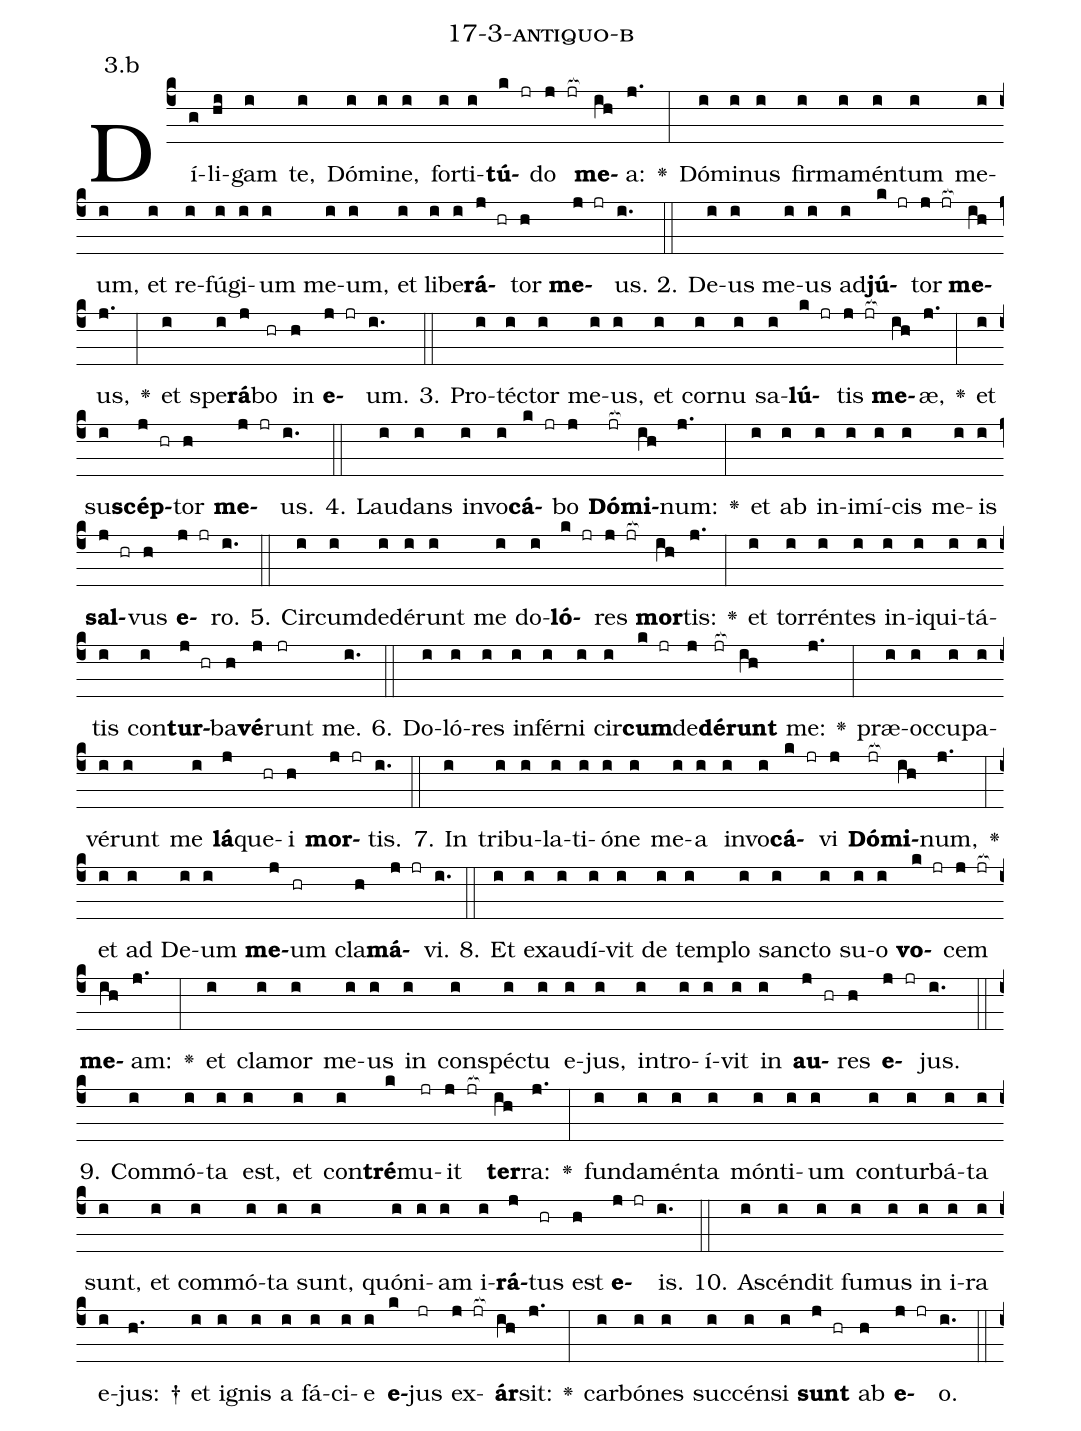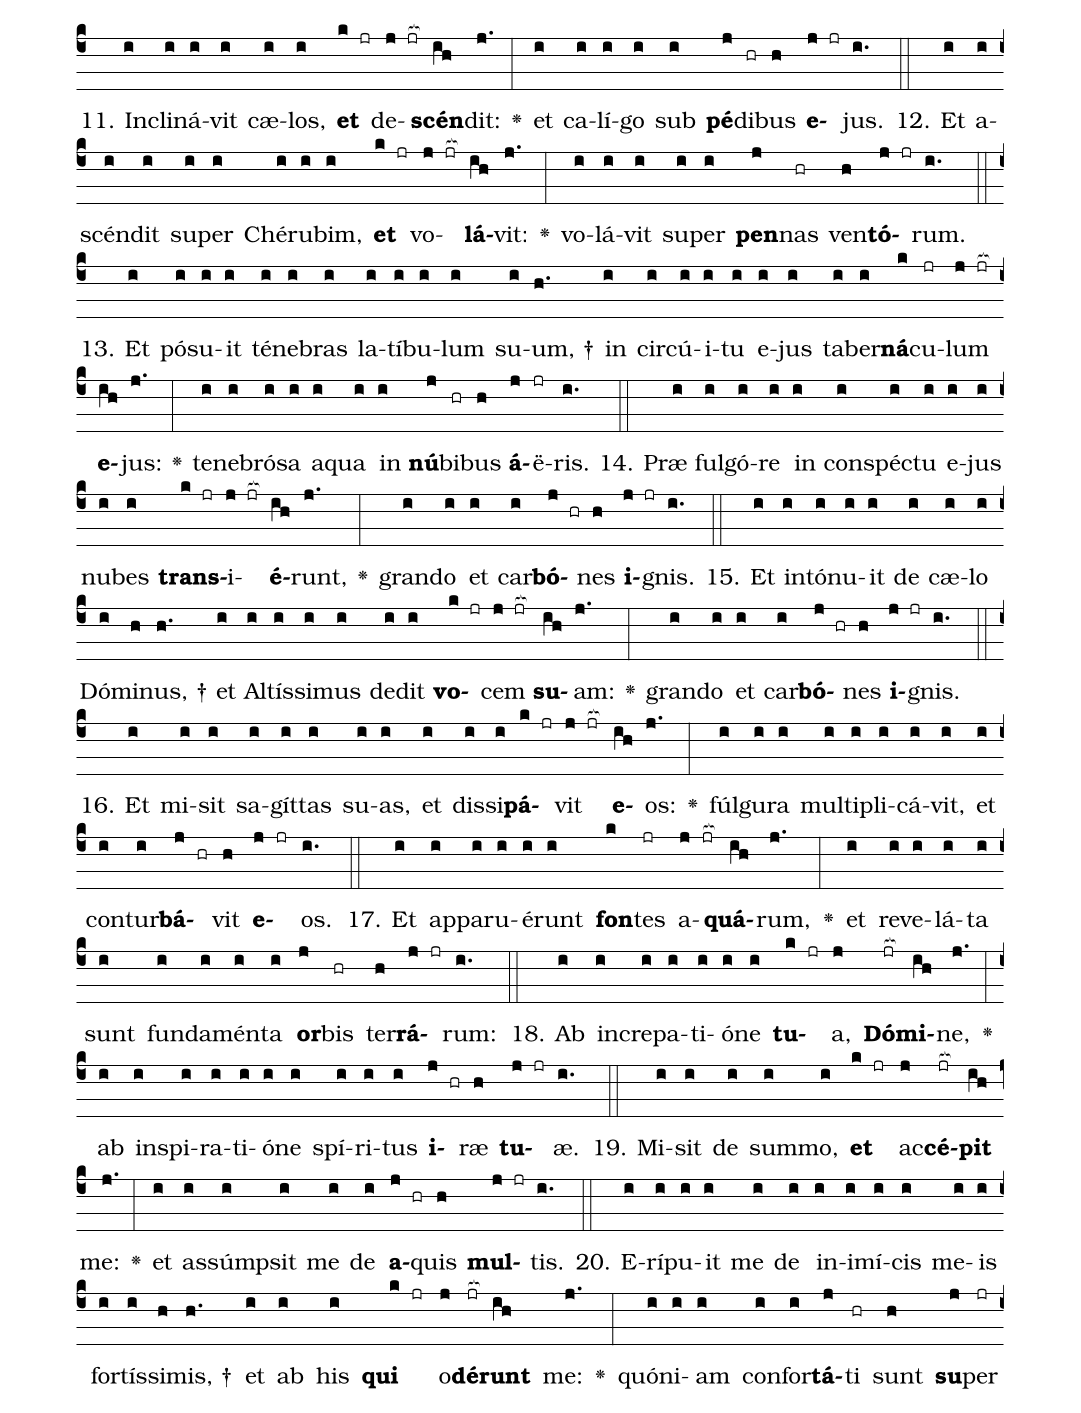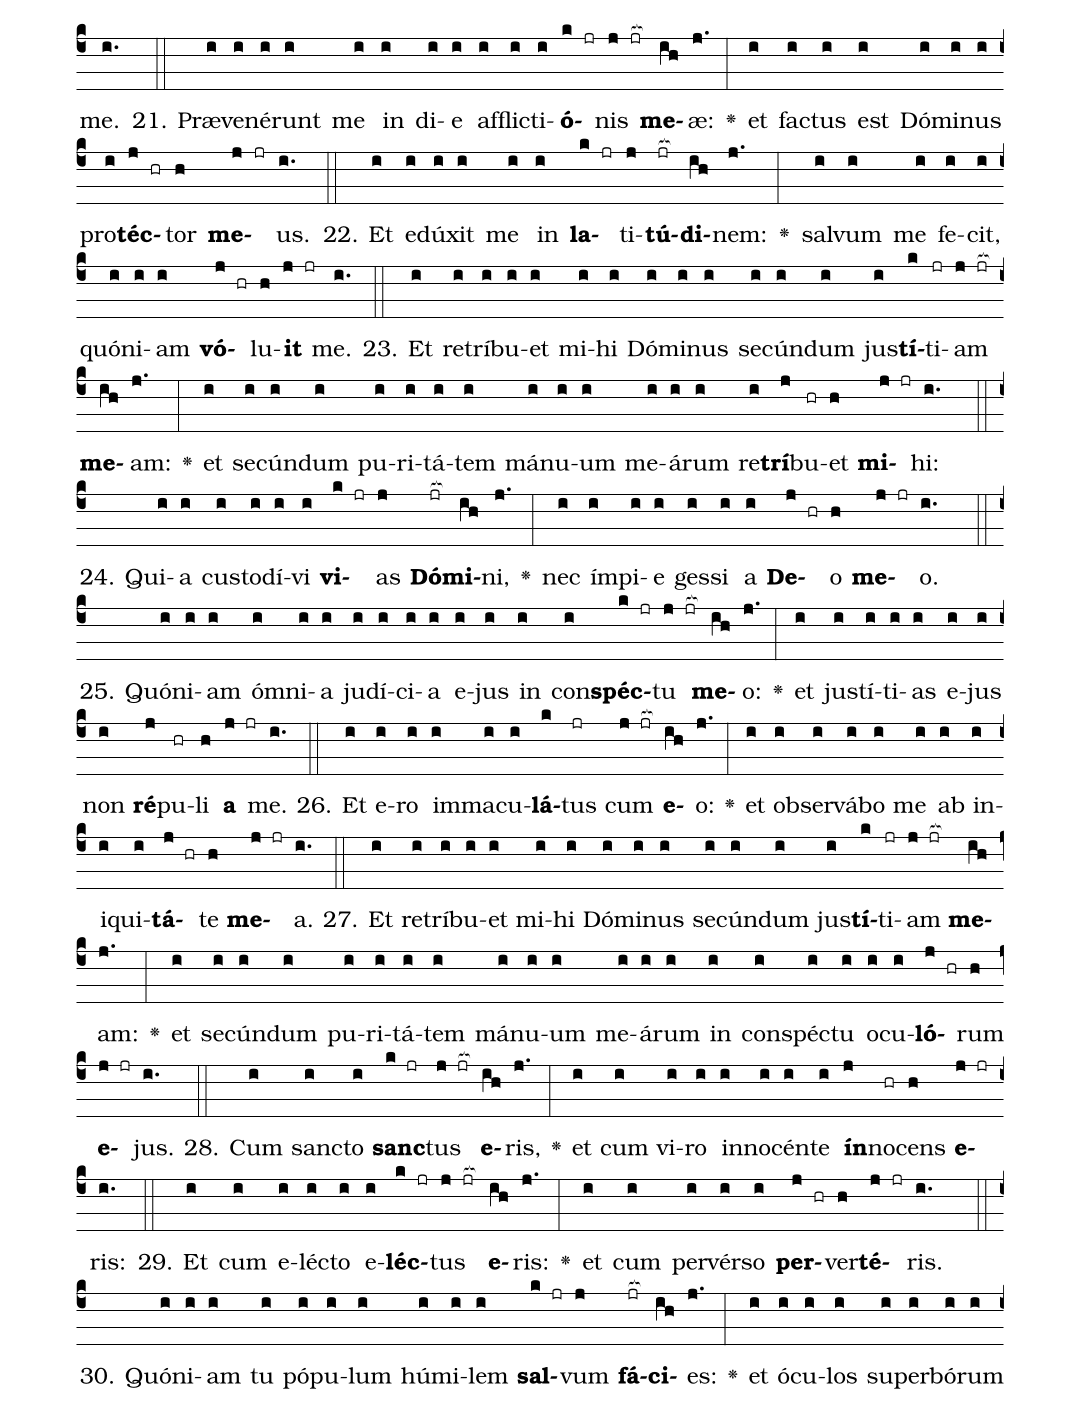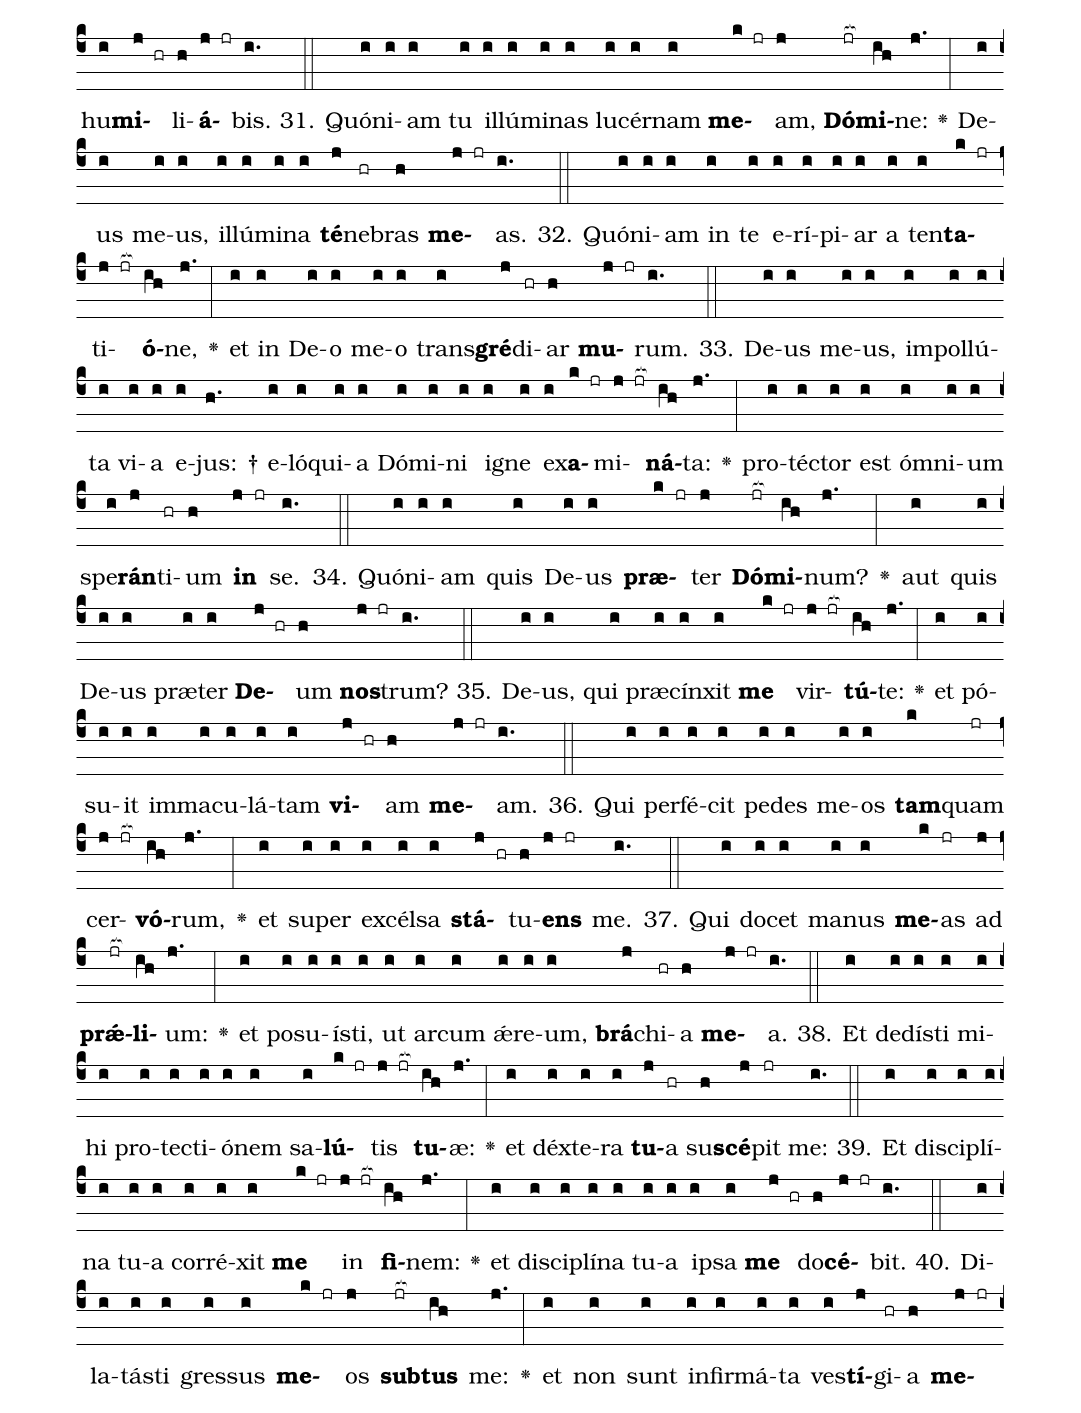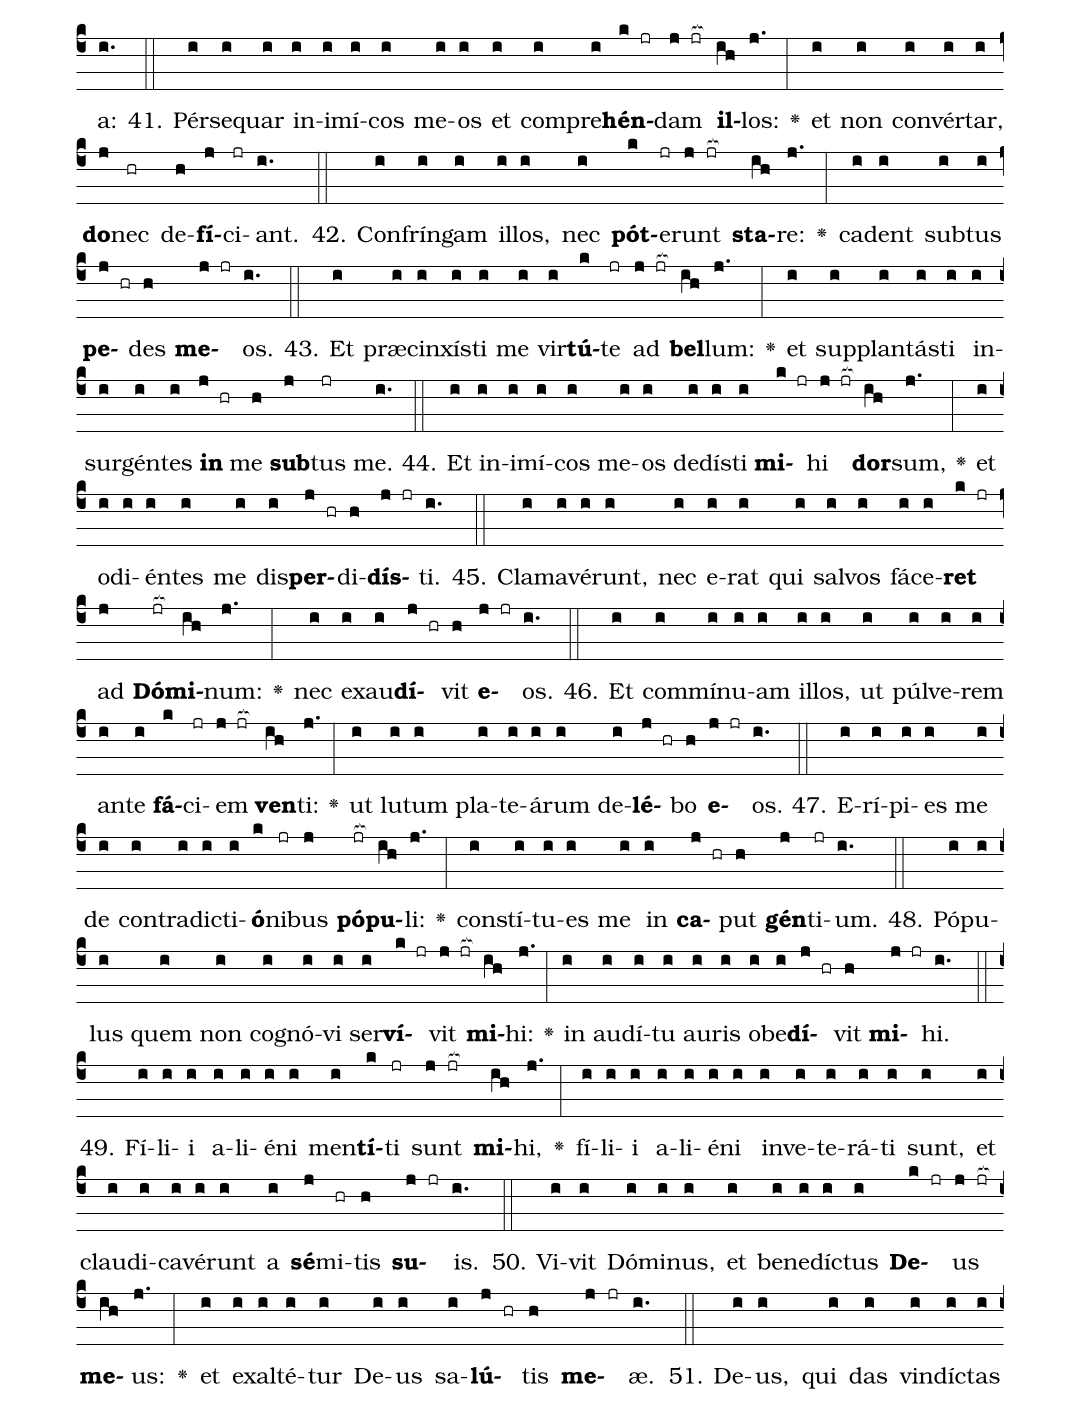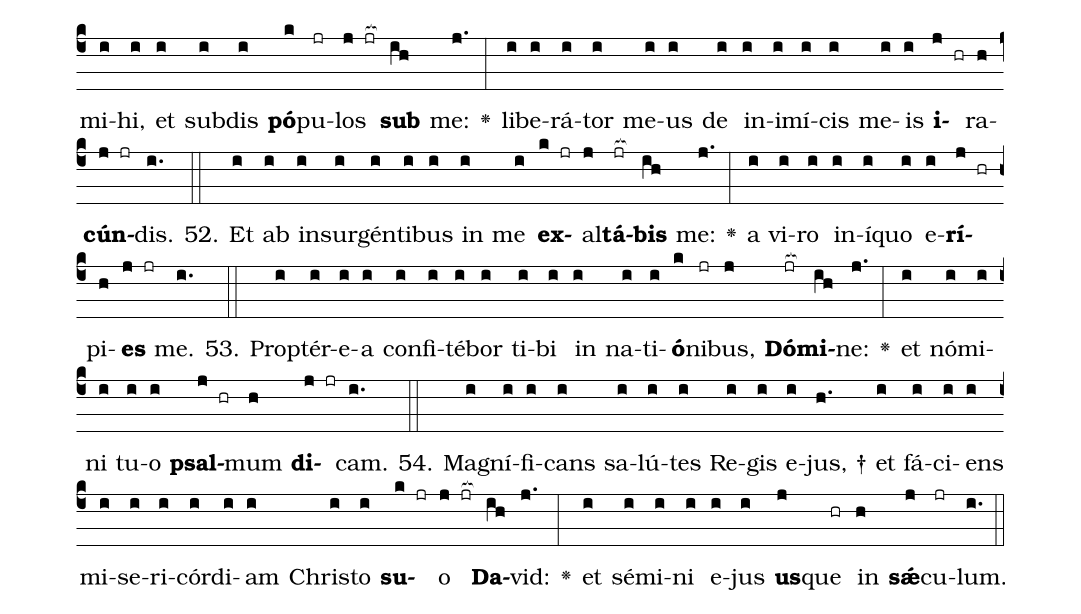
name: 17-3-antiquo-b;
annotation: 3.b;
%%
(c4)Dí(g)li(hi)gam(i) te,(i) Dó(i)mi(i)ne,(i) for(i)ti(i)<b>tú</b>(k jr)do(j jr[ocb:1{]) <b>me</b>(ih[ocb:0}])a:(j.) <v>\greheightstar</v>(:) Dó(i)mi(i)nus(i) fir(i)ma(i)mén(i)tum(i) me(i)um,(i) et(i) re(i)fú(i)gi(i)um(i) me(i)um,(i) et(i) li(i)be(i)<b>rá</b>(j hr)tor(h) <b>me</b>(j jr)us.(i.) (::)
2. De(i)us(i) me(i)us(i) ad(i)<b>jú</b>(k jr)tor(j jr[ocb:1{]) <b>me</b>(ih[ocb:0}])us,(j.) <v>\greheightstar</v>(:) et(i) spe(i)<b>rá</b>(j)bo(hr) in(h) <b>e</b>(j jr)um.(i.) (::)
3. Pro(i)téc(i)tor(i) me(i)us,(i) et(i) cor(i)nu(i) sa(i)<b>lú</b>(k jr)tis(j jr[ocb:1{]) <b>me</b>(ih[ocb:0}])æ,(j.) <v>\greheightstar</v>(:) et(i) su(i)<b>scép</b>(j hr)tor(h) <b>me</b>(j jr)us.(i.) (::)
4. Lau(i)dans(i) in(i)vo(i)<b>cá</b>(k jr)bo(j) <b>Dó</b>(jr[ocb:1{])<b>mi</b>(ih[ocb:0}])num:(j.) <v>\greheightstar</v>(:) et(i) ab(i) in(i)i(i)mí(i)cis(i) me(i)is(i) <b>sal</b>(j hr)vus(h) <b>e</b>(j jr)ro.(i.) (::)
5. Cir(i)cum(i)de(i)dé(i)runt(i) me(i) do(i)<b>ló</b>(k jr)res(j jr[ocb:1{]) <b>mor</b>(ih[ocb:0}])tis:(j.) <v>\greheightstar</v>(:) et(i) tor(i)rén(i)tes(i) in(i)i(i)qui(i)tá(i)tis(i) con(i)<b>tur</b>(j hr)ba(h)<b>vé</b>(j)runt(jr) me.(i.) (::)
6. Do(i)ló(i)res(i) in(i)fér(i)ni(i) cir(i)<b>cum</b>(k jr)de(j)<b>dé</b>(jr[ocb:1{])<b>runt</b>(ih[ocb:0}]) me:(j.) <v>\greheightstar</v>(:) præ(i)oc(i)cu(i)pa(i)vé(i)runt(i) me(i) <b>lá</b>(j)que(hr)i(h) <b>mor</b>(j jr)tis.(i.) (::)
7. In(i) tri(i)bu(i)la(i)ti(i)ó(i)ne(i) me(i)a(i) in(i)vo(i)<b>cá</b>(k jr)vi(j) <b>Dó</b>(jr[ocb:1{])<b>mi</b>(ih[ocb:0}])num,(j.) <v>\greheightstar</v>(:) et(i) ad(i) De(i)um(i) <b>me</b>(j)um(hr) cla(h)<b>má</b>(j jr)vi.(i.) (::)
8. Et(i) ex(i)au(i)dí(i)vit(i) de(i) tem(i)plo(i) sanc(i)to(i) su(i)o(i) <b>vo</b>(k jr)cem(j jr[ocb:1{]) <b>me</b>(ih[ocb:0}])am:(j.) <v>\greheightstar</v>(:) et(i) cla(i)mor(i) me(i)us(i) in(i) con(i)spéc(i)tu(i) e(i)jus,(i) in(i)tro(i)í(i)vit(i) in(i) <b>au</b>(j hr)res(h) <b>e</b>(j jr)jus.(i.) (::)
9. Com(i)mó(i)ta(i) est,(i) et(i) con(i)<b>tré</b>(k)mu(jr)it(j jr[ocb:1{]) <b>ter</b>(ih[ocb:0}])ra:(j.) <v>\greheightstar</v>(:) fun(i)da(i)mén(i)ta(i) món(i)ti(i)um(i) con(i)tur(i)bá(i)ta(i) sunt,(i) et(i) com(i)mó(i)ta(i) sunt,(i) quón(i)i(i)am(i) i(i)<b>rá</b>(j)tus(hr) est(h) <b>e</b>(j jr)is.(i.) (::)
10. A(i)scén(i)dit(i) fu(i)mus(i) in(i) i(i)ra(i) e(i)jus: †(h.) et(i) i(i)gnis(i) a(i) fá(i)ci(i)e(i) <b>e</b>(k)jus(jr) ex(j jr[ocb:1{])<b>ár</b>(ih[ocb:0}])sit:(j.) <v>\greheightstar</v>(:) car(i)bó(i)nes(i) suc(i)cén(i)si(i) <b>sunt</b>(j hr) ab(h) <b>e</b>(j jr)o.(i.) (::)
11. In(i)cli(i)ná(i)vit(i) cæ(i)los,(i) <b>et</b>(k jr) de(j jr[ocb:1{])<b>scén</b>(ih[ocb:0}])dit:(j.) <v>\greheightstar</v>(:) et(i) ca(i)lí(i)go(i) sub(i) <b>pé</b>(j)di(hr)bus(h) <b>e</b>(j jr)jus.(i.) (::)
12. Et(i) a(i)scén(i)dit(i) su(i)per(i) Ché(i)ru(i)bim,(i) <b>et</b>(k jr) vo(j jr[ocb:1{])<b>lá</b>(ih[ocb:0}])vit:(j.) <v>\greheightstar</v>(:) vo(i)lá(i)vit(i) su(i)per(i) <b>pen</b>(j)nas(hr) ven(h)<b>tó</b>(j jr)rum.(i.) (::)
13. Et(i) pó(i)su(i)it(i) té(i)ne(i)bras(i) la(i)tí(i)bu(i)lum(i) su(i)um, †(h.) in(i) cir(i)cú(i)i(i)tu(i) e(i)jus(i) ta(i)ber(i)<b>ná</b>(k)cu(jr)lum(j jr[ocb:1{]) <b>e</b>(ih[ocb:0}])jus:(j.) <v>\greheightstar</v>(:) te(i)ne(i)bró(i)sa(i) a(i)qua(i) in(i) <b>nú</b>(j)bi(hr)bus(h) <b>á</b>(j)ë(jr)ris.(i.) (::)
14. Præ(i) ful(i)gó(i)re(i) in(i) con(i)spéc(i)tu(i) e(i)jus(i) nu(i)bes(i) <b>trans</b>(k jr)i(j jr[ocb:1{])<b>é</b>(ih[ocb:0}])runt,(j.) <v>\greheightstar</v>(:) gran(i)do(i) et(i) car(i)<b>bó</b>(j hr)nes(h) <b>i</b>(j jr)gnis.(i.) (::)
15. Et(i) in(i)tó(i)nu(i)it(i) de(i) cæ(i)lo(i) Dó(i)mi(h)nus, †(h.) et(i) Al(i)tís(i)si(i)mus(i) de(i)dit(i) <b>vo</b>(k jr)cem(j jr[ocb:1{]) <b>su</b>(ih[ocb:0}])am:(j.) <v>\greheightstar</v>(:) gran(i)do(i) et(i) car(i)<b>bó</b>(j hr)nes(h) <b>i</b>(j jr)gnis.(i.) (::)
16. Et(i) mi(i)sit(i) sa(i)gít(i)tas(i) su(i)as,(i) et(i) dis(i)si(i)<b>pá</b>(k jr)vit(j jr[ocb:1{]) <b>e</b>(ih[ocb:0}])os:(j.) <v>\greheightstar</v>(:) fúl(i)gu(i)ra(i) mul(i)ti(i)pli(i)cá(i)vit,(i) et(i) con(i)tur(i)<b>bá</b>(j hr)vit(h) <b>e</b>(j jr)os.(i.) (::)
17. Et(i) ap(i)pa(i)ru(i)é(i)runt(i) <b>fon</b>(k)tes(jr) a(j jr[ocb:1{])<b>quá</b>(ih[ocb:0}])rum,(j.) <v>\greheightstar</v>(:) et(i) re(i)ve(i)lá(i)ta(i) sunt(i) fun(i)da(i)mén(i)ta(i) <b>or</b>(j)bis(hr) ter(h)<b>rá</b>(j jr)rum:(i.) (::)
18. Ab(i) in(i)cre(i)pa(i)ti(i)ó(i)ne(i) <b>tu</b>(k jr)a,(j) <b>Dó</b>(jr[ocb:1{])<b>mi</b>(ih[ocb:0}])ne,(j.) <v>\greheightstar</v>(:) ab(i) in(i)spi(i)ra(i)ti(i)ó(i)ne(i) spí(i)ri(i)tus(i) <b>i</b>(j hr)ræ(h) <b>tu</b>(j jr)æ.(i.) (::)
19. Mi(i)sit(i) de(i) sum(i)mo,(i) <b>et</b>(k jr) ac(j)<b>cé</b>(jr[ocb:1{])<b>pit</b>(ih[ocb:0}]) me:(j.) <v>\greheightstar</v>(:) et(i) as(i)súmp(i)sit(i) me(i) de(i) <b>a</b>(j hr)quis(h) <b>mul</b>(j jr)tis.(i.) (::)
20. E(i)rí(i)pu(i)it(i) me(i) de(i) in(i)i(i)mí(i)cis(i) me(i)is(i) for(i)tís(i)si(h)mis, †(h.) et(i) ab(i) his(i) <b>qui</b>(k jr) o(j)<b>dé</b>(jr[ocb:1{])<b>runt</b>(ih[ocb:0}]) me:(j.) <v>\greheightstar</v>(:) quón(i)i(i)am(i) con(i)for(i)<b>tá</b>(j)ti(hr) sunt(h) <b>su</b>(j)per(jr) me.(i.) (::)
21. Præ(i)ve(i)né(i)runt(i) me(i) in(i) di(i)e(i) af(i)flic(i)ti(i)<b>ó</b>(k jr)nis(j jr[ocb:1{]) <b>me</b>(ih[ocb:0}])æ:(j.) <v>\greheightstar</v>(:) et(i) fac(i)tus(i) est(i) Dó(i)mi(i)nus(i) pro(i)<b>téc</b>(j hr)tor(h) <b>me</b>(j jr)us.(i.) (::)
22. Et(i) e(i)dú(i)xit(i) me(i) in(i) <b>la</b>(k jr)ti(j)<b>tú</b>(jr[ocb:1{])<b>di</b>(ih[ocb:0}])nem:(j.) <v>\greheightstar</v>(:) sal(i)vum(i) me(i) fe(i)cit,(i) quón(i)i(i)am(i) <b>vó</b>(j hr)lu(h)<b>it</b>(j jr) me.(i.) (::)
23. Et(i) re(i)trí(i)bu(i)et(i) mi(i)hi(i) Dó(i)mi(i)nus(i) se(i)cún(i)dum(i) jus(i)<b>tí</b>(k)ti(jr)am(j jr[ocb:1{]) <b>me</b>(ih[ocb:0}])am:(j.) <v>\greheightstar</v>(:) et(i) se(i)cún(i)dum(i) pu(i)ri(i)tá(i)tem(i) má(i)nu(i)um(i) me(i)á(i)rum(i) re(i)<b>trí</b>(j)bu(hr)et(h) <b>mi</b>(j jr)hi:(i.) (::)
24. Qui(i)a(i) cus(i)to(i)dí(i)vi(i) <b>vi</b>(k jr)as(j) <b>Dó</b>(jr[ocb:1{])<b>mi</b>(ih[ocb:0}])ni,(j.) <v>\greheightstar</v>(:) nec(i) ím(i)pi(i)e(i) ges(i)si(i) a(i) <b>De</b>(j hr)o(h) <b>me</b>(j jr)o.(i.) (::)
25. Quón(i)i(i)am(i) óm(i)ni(i)a(i) ju(i)dí(i)ci(i)a(i) e(i)jus(i) in(i) con(i)<b>spéc</b>(k jr)tu(j jr[ocb:1{]) <b>me</b>(ih[ocb:0}])o:(j.) <v>\greheightstar</v>(:) et(i) jus(i)tí(i)ti(i)as(i) e(i)jus(i) non(i) <b>ré</b>(j)pu(hr)li(h) <b>a</b>(j jr) me.(i.) (::)
26. Et(i) e(i)ro(i) im(i)ma(i)cu(i)<b>lá</b>(k)tus(jr) cum(j jr[ocb:1{]) <b>e</b>(ih[ocb:0}])o:(j.) <v>\greheightstar</v>(:) et(i) ob(i)ser(i)vá(i)bo(i) me(i) ab(i) in(i)i(i)qui(i)<b>tá</b>(j hr)te(h) <b>me</b>(j jr)a.(i.) (::)
27. Et(i) re(i)trí(i)bu(i)et(i) mi(i)hi(i) Dó(i)mi(i)nus(i) se(i)cún(i)dum(i) jus(i)<b>tí</b>(k)ti(jr)am(j jr[ocb:1{]) <b>me</b>(ih[ocb:0}])am:(j.) <v>\greheightstar</v>(:) et(i) se(i)cún(i)dum(i) pu(i)ri(i)tá(i)tem(i) má(i)nu(i)um(i) me(i)á(i)rum(i) in(i) con(i)spéc(i)tu(i) o(i)cu(i)<b>ló</b>(j hr)rum(h) <b>e</b>(j jr)jus.(i.) (::)
28. Cum(i) sanc(i)to(i) <b>sanc</b>(k jr)tus(j jr[ocb:1{]) <b>e</b>(ih[ocb:0}])ris,(j.) <v>\greheightstar</v>(:) et(i) cum(i) vi(i)ro(i) in(i)no(i)cén(i)te(i) <b>ín</b>(j)no(hr)cens(h) <b>e</b>(j jr)ris:(i.) (::)
29. Et(i) cum(i) e(i)léc(i)to(i) e(i)<b>léc</b>(k jr)tus(j jr[ocb:1{]) <b>e</b>(ih[ocb:0}])ris:(j.) <v>\greheightstar</v>(:) et(i) cum(i) per(i)vér(i)so(i) <b>per</b>(j hr)ver(h)<b>té</b>(j jr)ris.(i.) (::)
30. Quón(i)i(i)am(i) tu(i) pó(i)pu(i)lum(i) hú(i)mi(i)lem(i) <b>sal</b>(k jr)vum(j) <b>fá</b>(jr[ocb:1{])<b>ci</b>(ih[ocb:0}])es:(j.) <v>\greheightstar</v>(:) et(i) ó(i)cu(i)los(i) su(i)per(i)bó(i)rum(i) hu(i)<b>mi</b>(j hr)li(h)<b>á</b>(j jr)bis.(i.) (::)
31. Quón(i)i(i)am(i) tu(i) il(i)lú(i)mi(i)nas(i) lu(i)cér(i)nam(i) <b>me</b>(k jr)am,(j) <b>Dó</b>(jr[ocb:1{])<b>mi</b>(ih[ocb:0}])ne:(j.) <v>\greheightstar</v>(:) De(i)us(i) me(i)us,(i) il(i)lú(i)mi(i)na(i) <b>té</b>(j)ne(hr)bras(h) <b>me</b>(j jr)as.(i.) (::)
32. Quón(i)i(i)am(i) in(i) te(i) e(i)rí(i)pi(i)ar(i) a(i) ten(i)<b>ta</b>(k jr)ti(j jr[ocb:1{])<b>ó</b>(ih[ocb:0}])ne,(j.) <v>\greheightstar</v>(:) et(i) in(i) De(i)o(i) me(i)o(i) trans(i)<b>gré</b>(j)di(hr)ar(h) <b>mu</b>(j jr)rum.(i.) (::)
33. De(i)us(i) me(i)us,(i) im(i)pol(i)lú(i)ta(i) vi(i)a(i) e(i)jus: †(h.) e(i)ló(i)qui(i)a(i) Dó(i)mi(i)ni(i) i(i)gne(i) ex(i)<b>a</b>(k jr)mi(j jr[ocb:1{])<b>ná</b>(ih[ocb:0}])ta:(j.) <v>\greheightstar</v>(:) pro(i)téc(i)tor(i) est(i) óm(i)ni(i)um(i) spe(i)<b>rán</b>(j)ti(hr)um(h) <b>in</b>(j jr) se.(i.) (::)
34. Quón(i)i(i)am(i) quis(i) De(i)us(i) <b>præ</b>(k jr)ter(j) <b>Dó</b>(jr[ocb:1{])<b>mi</b>(ih[ocb:0}])num?(j.) <v>\greheightstar</v>(:) aut(i) quis(i) De(i)us(i) præ(i)ter(i) <b>De</b>(j hr)um(h) <b>nos</b>(j jr)trum?(i.) (::)
35. De(i)us,(i) qui(i) præ(i)cín(i)xit(i) <b>me</b>(k jr) vir(j jr[ocb:1{])<b>tú</b>(ih[ocb:0}])te:(j.) <v>\greheightstar</v>(:) et(i) pó(i)su(i)it(i) im(i)ma(i)cu(i)lá(i)tam(i) <b>vi</b>(j hr)am(h) <b>me</b>(j jr)am.(i.) (::)
36. Qui(i) per(i)fé(i)cit(i) pe(i)des(i) me(i)os(i) <b>tam</b>(k)quam(jr) cer(j jr[ocb:1{])<b>vó</b>(ih[ocb:0}])rum,(j.) <v>\greheightstar</v>(:) et(i) su(i)per(i) ex(i)cél(i)sa(i) <b>stá</b>(j hr)tu(h)<b>ens</b>(j jr) me.(i.) (::)
37. Qui(i) do(i)cet(i) ma(i)nus(i) <b>me</b>(k)as(jr) ad(j) <b>prǽ</b>(jr[ocb:1{])<b>li</b>(ih[ocb:0}])um:(j.) <v>\greheightstar</v>(:) et(i) po(i)su(i)ís(i)ti,(i) ut(i) ar(i)cum(i) ǽ(i)re(i)um,(i) <b>brá</b>(j)chi(hr)a(h) <b>me</b>(j jr)a.(i.) (::)
38. Et(i) de(i)dís(i)ti(i) mi(i)hi(i) pro(i)tec(i)ti(i)ó(i)nem(i) sa(i)<b>lú</b>(k jr)tis(j jr[ocb:1{]) <b>tu</b>(ih[ocb:0}])æ:(j.) <v>\greheightstar</v>(:) et(i) déx(i)te(i)ra(i) <b>tu</b>(j)a(hr) su(h)<b>scé</b>(j)pit(jr) me:(i.) (::)
39. Et(i) di(i)sci(i)plí(i)na(i) tu(i)a(i) cor(i)ré(i)xit(i) <b>me</b>(k jr) in(j jr[ocb:1{]) <b>fi</b>(ih[ocb:0}])nem:(j.) <v>\greheightstar</v>(:) et(i) di(i)sci(i)plí(i)na(i) tu(i)a(i) ip(i)sa(i) <b>me</b>(j hr) do(h)<b>cé</b>(j jr)bit.(i.) (::)
40. Di(i)la(i)tás(i)ti(i) gres(i)sus(i) <b>me</b>(k jr)os(j) <b>sub</b>(jr[ocb:1{])<b>tus</b>(ih[ocb:0}]) me:(j.) <v>\greheightstar</v>(:) et(i) non(i) sunt(i) in(i)fir(i)má(i)ta(i) ves(i)<b>tí</b>(j)gi(hr)a(h) <b>me</b>(j jr)a:(i.) (::)
41. Pér(i)se(i)quar(i) in(i)i(i)mí(i)cos(i) me(i)os(i) et(i) com(i)pre(i)<b>hén</b>(k jr)dam(j jr[ocb:1{]) <b>il</b>(ih[ocb:0}])los:(j.) <v>\greheightstar</v>(:) et(i) non(i) con(i)vér(i)tar,(i) <b>do</b>(j)nec(hr) de(h)<b>fí</b>(j)ci(jr)ant.(i.) (::)
42. Con(i)frín(i)gam(i) il(i)los,(i) nec(i) <b>pót</b>(k)e(jr)runt(j jr[ocb:1{]) <b>sta</b>(ih[ocb:0}])re:(j.) <v>\greheightstar</v>(:) ca(i)dent(i) sub(i)tus(i) <b>pe</b>(j hr)des(h) <b>me</b>(j jr)os.(i.) (::)
43. Et(i) præ(i)cin(i)xís(i)ti(i) me(i) vir(i)<b>tú</b>(k)te(jr) ad(j jr[ocb:1{]) <b>bel</b>(ih[ocb:0}])lum:(j.) <v>\greheightstar</v>(:) et(i) sup(i)plan(i)tás(i)ti(i) in(i)sur(i)gén(i)tes(i) <b>in</b>(j hr) me(h) <b>sub</b>(j)tus(jr) me.(i.) (::)
44. Et(i) in(i)i(i)mí(i)cos(i) me(i)os(i) de(i)dís(i)ti(i) <b>mi</b>(k jr)hi(j jr[ocb:1{]) <b>dor</b>(ih[ocb:0}])sum,(j.) <v>\greheightstar</v>(:) et(i) o(i)di(i)én(i)tes(i) me(i) dis(i)<b>per</b>(j hr)di(h)<b>dís</b>(j jr)ti.(i.) (::)
45. Cla(i)ma(i)vé(i)runt,(i) nec(i) e(i)rat(i) qui(i) sal(i)vos(i) fá(i)ce(i)<b>ret</b>(k jr) ad(j) <b>Dó</b>(jr[ocb:1{])<b>mi</b>(ih[ocb:0}])num:(j.) <v>\greheightstar</v>(:) nec(i) ex(i)au(i)<b>dí</b>(j hr)vit(h) <b>e</b>(j jr)os.(i.) (::)
46. Et(i) com(i)mí(i)nu(i)am(i) il(i)los,(i) ut(i) púl(i)ve(i)rem(i) an(i)te(i) <b>fá</b>(k)ci(jr)em(j jr[ocb:1{]) <b>ven</b>(ih[ocb:0}])ti:(j.) <v>\greheightstar</v>(:) ut(i) lu(i)tum(i) pla(i)te(i)á(i)rum(i) de(i)<b>lé</b>(j hr)bo(h) <b>e</b>(j jr)os.(i.) (::)
47. E(i)rí(i)pi(i)es(i) me(i) de(i) con(i)tra(i)dic(i)ti(i)<b>ó</b>(k)ni(jr)bus(j) <b>pó</b>(jr[ocb:1{])<b>pu</b>(ih[ocb:0}])li:(j.) <v>\greheightstar</v>(:) con(i)stí(i)tu(i)es(i) me(i) in(i) <b>ca</b>(j hr)put(h) <b>gén</b>(j)ti(jr)um.(i.) (::)
48. Pó(i)pu(i)lus(i) quem(i) non(i) co(i)gnó(i)vi(i) ser(i)<b>ví</b>(k jr)vit(j jr[ocb:1{]) <b>mi</b>(ih[ocb:0}])hi:(j.) <v>\greheightstar</v>(:) in(i) au(i)dí(i)tu(i) au(i)ris(i) ob(i)e(i)<b>dí</b>(j hr)vit(h) <b>mi</b>(j jr)hi.(i.) (::)
49. Fí(i)li(i)i(i) a(i)li(i)é(i)ni(i) men(i)<b>tí</b>(k)ti(jr) sunt(j jr[ocb:1{]) <b>mi</b>(ih[ocb:0}])hi,(j.) <v>\greheightstar</v>(:) fí(i)li(i)i(i) a(i)li(i)é(i)ni(i) in(i)ve(i)te(i)rá(i)ti(i) sunt,(i) et(i) clau(i)di(i)ca(i)vé(i)runt(i) a(i) <b>sé</b>(j)mi(hr)tis(h) <b>su</b>(j jr)is.(i.) (::)
50. Vi(i)vit(i) Dó(i)mi(i)nus,(i) et(i) be(i)ne(i)díc(i)tus(i) <b>De</b>(k jr)us(j jr[ocb:1{]) <b>me</b>(ih[ocb:0}])us:(j.) <v>\greheightstar</v>(:) et(i) ex(i)al(i)té(i)tur(i) De(i)us(i) sa(i)<b>lú</b>(j hr)tis(h) <b>me</b>(j jr)æ.(i.) (::)
51. De(i)us,(i) qui(i) das(i) vin(i)díc(i)tas(i) mi(i)hi,(i) et(i) sub(i)dis(i) <b>pó</b>(k)pu(jr)los(j jr[ocb:1{]) <b>sub</b>(ih[ocb:0}]) me:(j.) <v>\greheightstar</v>(:) li(i)be(i)rá(i)tor(i) me(i)us(i) de(i) in(i)i(i)mí(i)cis(i) me(i)is(i) <b>i</b>(j hr)ra(h)<b>cún</b>(j jr)dis.(i.) (::)
52. Et(i) ab(i) in(i)sur(i)gén(i)ti(i)bus(i) in(i) me(i) <b>ex</b>(k jr)al(j)<b>tá</b>(jr[ocb:1{])<b>bis</b>(ih[ocb:0}]) me:(j.) <v>\greheightstar</v>(:) a(i) vi(i)ro(i) in(i)í(i)quo(i) e(i)<b>rí</b>(j hr)pi(h)<b>es</b>(j jr) me.(i.) (::)
53. Prop(i)tér(i)e(i)a(i) con(i)fi(i)té(i)bor(i) ti(i)bi(i) in(i) na(i)ti(i)<b>ó</b>(k)ni(jr)bus,(j) <b>Dó</b>(jr[ocb:1{])<b>mi</b>(ih[ocb:0}])ne:(j.) <v>\greheightstar</v>(:) et(i) nó(i)mi(i)ni(i) tu(i)o(i) <b>psal</b>(j hr)mum(h) <b>di</b>(j jr)cam.(i.) (::)
54. Ma(i)gní(i)fi(i)cans(i) sa(i)lú(i)tes(i) Re(i)gis(i) e(i)jus, †(h.) et(i) fá(i)ci(i)ens(i) mi(i)se(i)ri(i)cór(i)di(i)am(i) Chris(i)to(i) <b>su</b>(k jr)o(j jr[ocb:1{]) <b>Da</b>(ih[ocb:0}])vid:(j.) <v>\greheightstar</v>(:) et(i) sé(i)mi(i)ni(i) e(i)jus(i) <b>us</b>(j)que(hr) in(h) <b>sǽ</b>(j)cu(jr)lum.(i.) (::)
